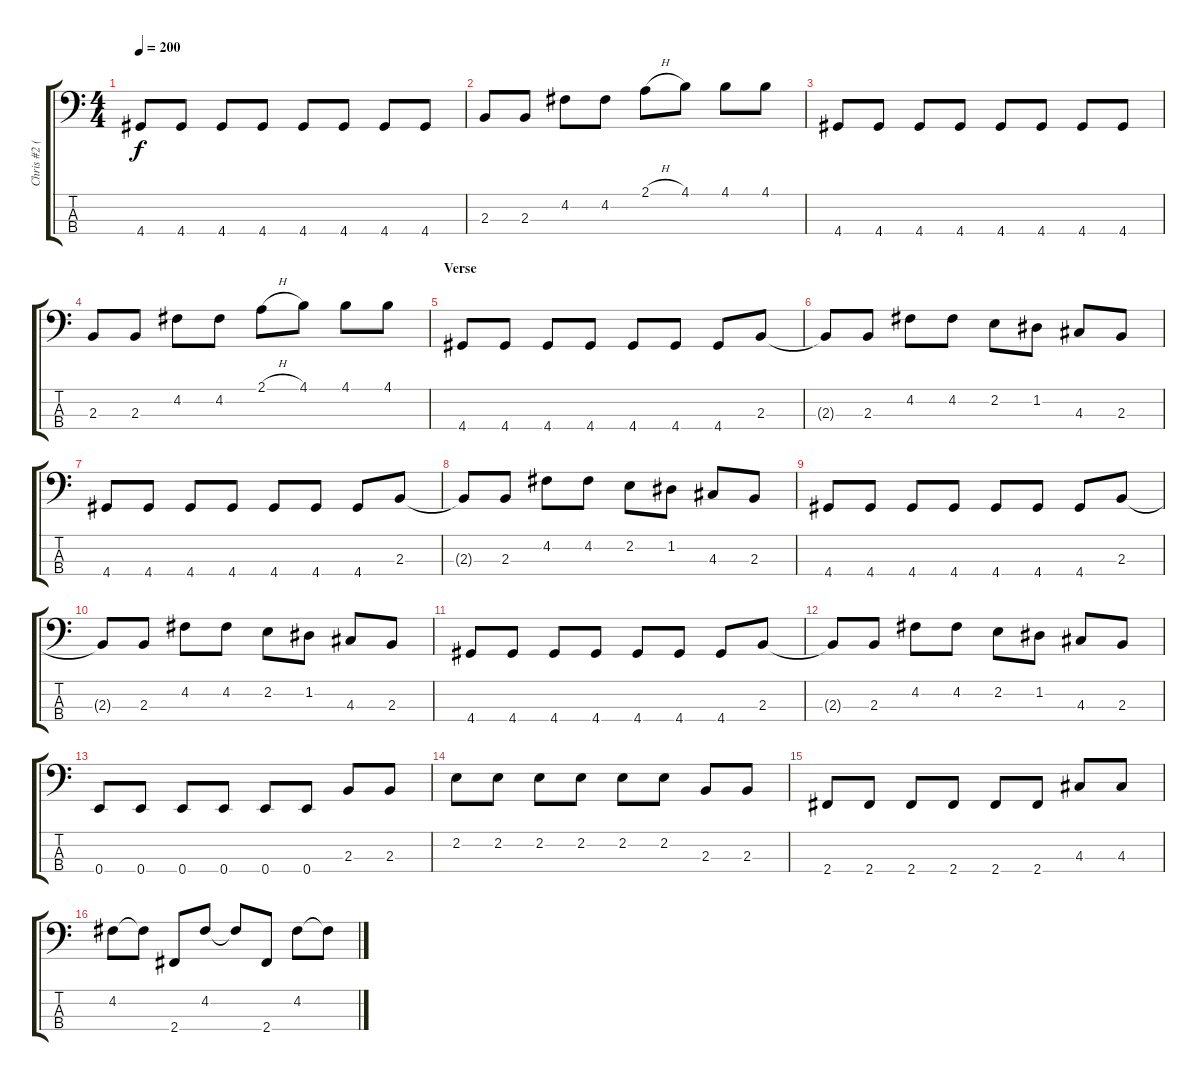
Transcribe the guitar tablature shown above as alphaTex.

\track ("Chris #2 (Bass)" "Chris #2 (") {instrument electricbasspick}
\staff {score tabs}
\tuning (G2 D2 A1 E1) {hide}
\ts (4 4)
\tempo 200
\clef f4
\ks c
4.4.8{dy f} 4.4.8 4.4.8 4.4.8 4.4.8 4.4.8 4.4.8 4.4.8 |
2.3.8 2.3.8 4.2.8 4.2.8 2.1{h}.8 4.1.8 4.1.8 4.1.8 |
4.4.8 4.4.8 4.4.8 4.4.8 4.4.8 4.4.8 4.4.8 4.4.8 |
2.3.8 2.3.8 4.2.8 4.2.8 2.1{h}.8 4.1.8 4.1.8 4.1.8 |
\section ("" "Verse")
4.4.8 4.4.8 4.4.8 4.4.8 4.4.8 4.4.8 4.4.8 2.3.8 |
2.3{t}.8 2.3.8 4.2.8 4.2.8 2.2.8 1.2.8 4.3.8 2.3.8 |
4.4.8 4.4.8 4.4.8 4.4.8 4.4.8 4.4.8 4.4.8 2.3.8 |
2.3{t}.8 2.3.8 4.2.8 4.2.8 2.2.8 1.2.8 4.3.8 2.3.8 |
4.4.8 4.4.8 4.4.8 4.4.8 4.4.8 4.4.8 4.4.8 2.3.8 |
2.3{t}.8 2.3.8 4.2.8 4.2.8 2.2.8 1.2.8 4.3.8 2.3.8 |
4.4.8 4.4.8 4.4.8 4.4.8 4.4.8 4.4.8 4.4.8 2.3.8 |
2.3{t}.8 2.3.8 4.2.8 4.2.8 2.2.8 1.2.8 4.3.8 2.3.8 |
0.4.8 0.4.8 0.4.8 0.4.8 0.4.8 0.4.8 2.3.8 2.3.8 |
2.2.8 2.2.8 2.2.8 2.2.8 2.2.8 2.2.8 2.3.8 2.3.8 |
2.4.8 2.4.8 2.4.8 2.4.8 2.4.8 2.4.8 4.3.8 4.3.8 |
4.2.8 4.2{t}.8 2.4.8 4.2.8 4.2{t}.8 2.4.8 4.2.8 4.2{t}.8
